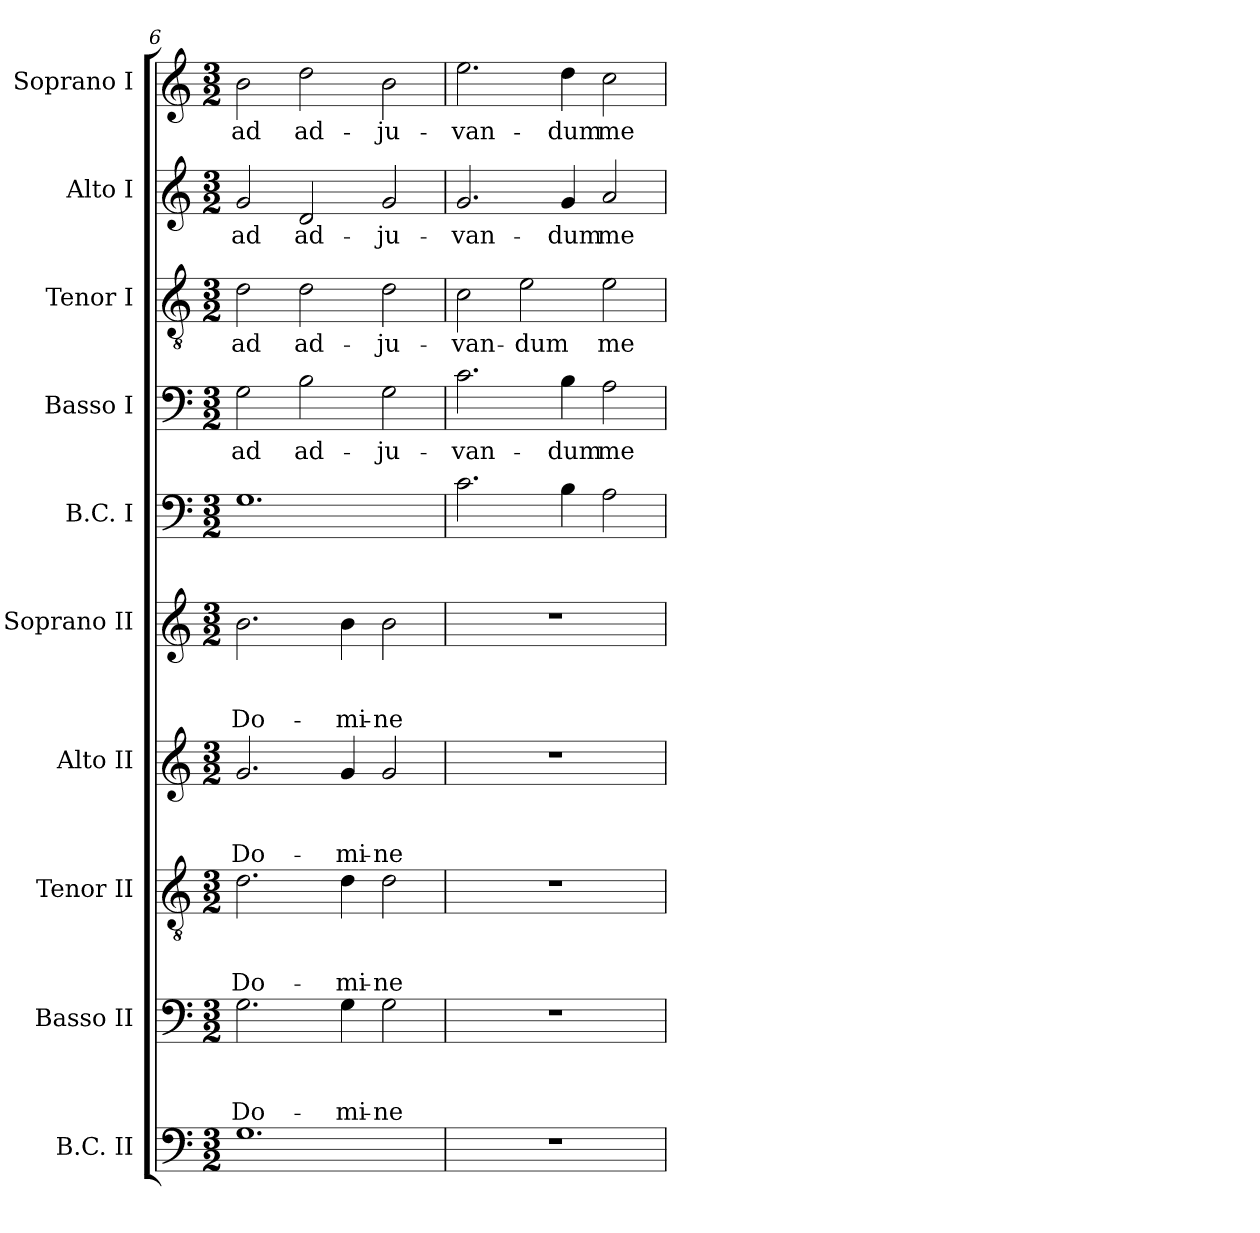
**kern	**kern	**text	**text	**text	**kern	**text	**text	**text	**kern	**text	**text	**text	**kern	**text	**text	**text	**kern	**kern	**text	**kern	**text	**kern	**text	**kern	**text
*part10	*part9	*part9	*part9	*part9	*part8	*part8	*part8	*part8	*part7	*part7	*part7	*part7	*part6	*part6	*part6	*part6	*part5	*part4	*part4	*part3	*part3	*part2	*part2	*part1	*part1
*staff10	*staff9	*staff9	*staff9	*staff9	*staff8	*staff8	*staff8	*staff8	*staff7	*staff7	*staff7	*staff7	*staff6	*staff6	*staff6	*staff6	*staff5	*staff4	*staff4	*staff3	*staff3	*staff2	*staff2	*staff1	*staff1
*I"B.C. II	*I"Basso II	*	*	*	*I"Tenor II	*	*	*	*I"Alto II	*	*	*	*I"Soprano II	*	*	*	*I"B.C. I	*I"Basso I	*	*I"Tenor I	*	*I"Alto I	*	*I"Soprano I	*
*I'BC2	*I'B 2	*	*	*	*I'T 2	*	*	*	*I'A 2	*	*	*	*I'S 2	*	*	*	*I'BC1	*I'B 1	*	*I'T 1	*	*I'A 1	*	*I'S 1	*
*clefF4	*clefF4	*	*	*	*clefGv2	*	*	*	*clefG2	*	*	*	*clefG2	*	*	*	*clefF4	*clefF4	*	*clefGv2	*	*clefG2	*	*clefG2	*
*k[]	*k[]	*	*	*	*k[]	*	*	*	*k[]	*	*	*	*k[]	*	*	*	*k[]	*k[]	*	*k[]	*	*k[]	*	*k[]	*
*C:	*C:	*	*	*	*C:	*	*	*	*C:	*	*	*	*C:	*	*	*	*C:	*C:	*	*C:	*	*C:	*	*C:	*
*M3/2	*M3/2	*	*	*	*M3/2	*	*	*	*M3/2	*	*	*	*M3/2	*	*	*	*M3/2	*M3/2	*	*M3/2	*	*M3/2	*	*M3/2	*
=6	=6	=6	=6	=6	=6	=6	=6	=6	=6	=6	=6	=6	=6	=6	=6	=6	=6	=6	=6	=6	=6	=6	=6	=6	=6
!	!	!	!	!LO:LY:b	!	!	!	!	!	!	!	!	!	!	!	!	!	!	!	!	!	!	!	!	!
!	!	!	!	!	!	!	!	!LO:LY:b	!	!	!	!	!	!	!	!	!	!	!	!	!	!	!	!	!
!	!	!	!	!	!	!	!	!	!	!	!	!LO:LY:b	!	!	!	!	!	!	!	!	!	!	!	!	!
!	!	!	!	!	!	!	!	!	!	!	!	!	!	!	!	!LO:LY:b	!	!	!	!	!	!	!	!	!
!	!	!	!	!	!	!	!	!	!	!	!	!	!	!	!	!	!	!	!LO:LY:b	!	!	!	!	!	!
!	!	!	!	!	!	!	!	!	!	!	!	!	!	!	!	!	!	!	!	!	!LO:LY:b	!	!	!	!
!	!	!	!	!	!	!	!	!	!	!	!	!	!	!	!	!	!	!	!	!	!	!	!LO:LY:b	!	!
!	!	!	!	!	!	!	!	!	!	!	!	!	!	!	!	!	!	!	!	!	!	!	!	!	!LO:LY:b
1.G	2.G\	.	.	Do-	2.d\	.	.	Do-	2.g/	.	.	Do-	2.b\	.	.	Do-	1.G	2G\	ad	2d\	ad	2g/	ad	2b\	ad
!	!	!	!	!	!	!	!	!	!	!	!	!	!	!	!	!	!	!	!LO:LY:b	!	!	!	!	!	!
!	!	!	!	!	!	!	!	!	!	!	!	!	!	!	!	!	!	!	!	!	!LO:LY:b	!	!	!	!
!	!	!	!	!	!	!	!	!	!	!	!	!	!	!	!	!	!	!	!	!	!	!	!LO:LY:b	!	!
!	!	!	!	!	!	!	!	!	!	!	!	!	!	!	!	!	!	!	!	!	!	!	!	!	!LO:LY:b
.	.	.	.	.	.	.	.	.	.	.	.	.	.	.	.	.	.	2B\	ad-	2d\	ad-	2d/	ad-	2dd\	ad-
!	!	!	!	!LO:LY:b	!	!	!	!	!	!	!	!	!	!	!	!	!	!	!	!	!	!	!	!	!
!	!	!	!	!	!	!	!	!LO:LY:b	!	!	!	!	!	!	!	!	!	!	!	!	!	!	!	!	!
!	!	!	!	!	!	!	!	!	!	!	!	!LO:LY:b	!	!	!	!	!	!	!	!	!	!	!	!	!
!	!	!	!	!	!	!	!	!	!	!	!	!	!	!	!	!LO:LY:b	!	!	!	!	!	!	!	!	!
.	4G\	.	.	-mi-	4d\	.	.	-mi-	4g/	.	.	-mi-	4b\	.	.	-mi-	.	.	.	.	.	.	.	.	.
!	!	!	!	!LO:LY:b	!	!	!	!	!	!	!	!	!	!	!	!	!	!	!	!	!	!	!	!	!
!	!	!	!	!	!	!	!	!LO:LY:b	!	!	!	!	!	!	!	!	!	!	!	!	!	!	!	!	!
!	!	!	!	!	!	!	!	!	!	!	!	!LO:LY:b	!	!	!	!	!	!	!	!	!	!	!	!	!
!	!	!	!	!	!	!	!	!	!	!	!	!	!	!	!	!LO:LY:b	!	!	!	!	!	!	!	!	!
!	!	!	!	!	!	!	!	!	!	!	!	!	!	!	!	!	!	!	!LO:LY:b	!	!	!	!	!	!
!	!	!	!	!	!	!	!	!	!	!	!	!	!	!	!	!	!	!	!	!	!LO:LY:b	!	!	!	!
!	!	!	!	!	!	!	!	!	!	!	!	!	!	!	!	!	!	!	!	!	!	!	!LO:LY:b	!	!
!	!	!	!	!	!	!	!	!	!	!	!	!	!	!	!	!	!	!	!	!	!	!	!	!	!LO:LY:b
.	2G\	.	.	-ne	2d\	.	.	-ne	2g/	.	.	-ne	2b\	.	.	-ne	.	2G\	-ju-	2d\	-ju-	2g/	-ju-	2b\	-ju-
=7	=7	=7	=7	=7	=7	=7	=7	=7	=7	=7	=7	=7	=7	=7	=7	=7	=7	=7	=7	=7	=7	=7	=7	=7	=7
!	!	!	!	!	!	!	!	!	!	!	!	!	!	!	!	!	!	!	!LO:LY:b	!	!	!	!	!	!
!	!	!	!	!	!	!	!	!	!	!	!	!	!	!	!	!	!	!	!	!	!LO:LY:b	!	!	!	!
!	!	!	!	!	!	!	!	!	!	!	!	!	!	!	!	!	!	!	!	!	!	!	!LO:LY:b	!	!
!	!	!	!	!	!	!	!	!	!	!	!	!	!	!	!	!	!	!	!	!	!	!	!	!	!LO:LY:b
1.r	1.r	.	.	.	1.r	.	.	.	1.r	.	.	.	1.r	.	.	.	2.c\	2.c\	-van-	2c\	-van-	2.g/	-van-	2.ee\	-van-
!	!	!	!	!	!	!	!	!	!	!	!	!	!	!	!	!	!	!	!	!	!LO:LY:b	!	!	!	!
.	.	.	.	.	.	.	.	.	.	.	.	.	.	.	.	.	.	.	.	2e\	-dum	.	.	.	.
!	!	!	!	!	!	!	!	!	!	!	!	!	!	!	!	!	!	!	!LO:LY:b	!	!	!	!	!	!
!	!	!	!	!	!	!	!	!	!	!	!	!	!	!	!	!	!	!	!	!	!	!	!LO:LY:b	!	!
!	!	!	!	!	!	!	!	!	!	!	!	!	!	!	!	!	!	!	!	!	!	!	!	!	!LO:LY:b
.	.	.	.	.	.	.	.	.	.	.	.	.	.	.	.	.	4B\	4B\	-dum	.	.	4g/	-dum	4dd\	-dum
!	!	!	!	!	!	!	!	!	!	!	!	!	!	!	!	!	!	!	!LO:LY:b	!	!	!	!	!	!
!	!	!	!	!	!	!	!	!	!	!	!	!	!	!	!	!	!	!	!	!	!LO:LY:b	!	!	!	!
!	!	!	!	!	!	!	!	!	!	!	!	!	!	!	!	!	!	!	!	!	!	!	!LO:LY:b	!	!
!	!	!	!	!	!	!	!	!	!	!	!	!	!	!	!	!	!	!	!	!	!	!	!	!	!LO:LY:b
.	.	.	.	.	.	.	.	.	.	.	.	.	.	.	.	.	2A\	2A\	me	2e\	me	2a/	me	2cc\	me
=	=	=	=	=	=	=	=	=	=	=	=	=	=	=	=	=	=	=	=	=	=	=	=	=	=
*-	*-	*-	*-	*-	*-	*-	*-	*-	*-	*-	*-	*-	*-	*-	*-	*-	*-	*-	*-	*-	*-	*-	*-	*-	*-
